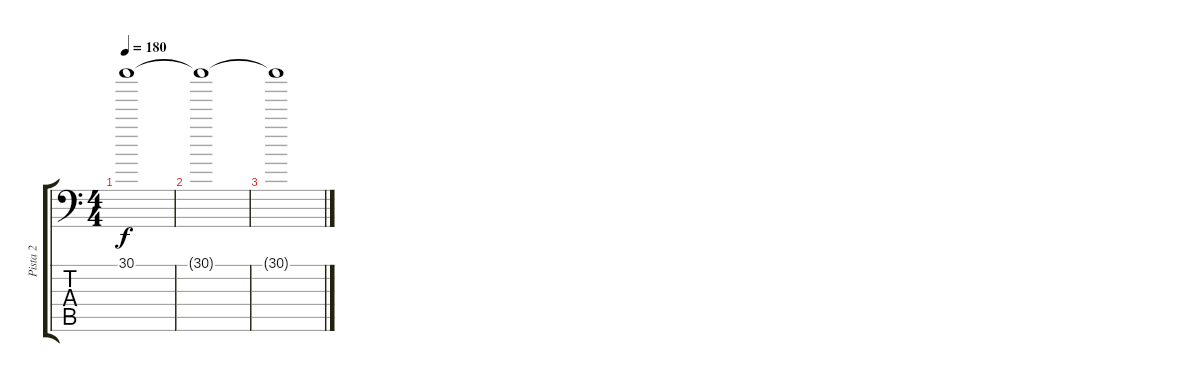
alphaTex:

\track ("Pista 2" "Pista 2") {instrument overdrivenguitar}
\staff {score tabs}
\tuning (B3 G3 D3 A2 E2 A1) {hide}
\ts (4 4)
\tempo 180
\clef f4
\ks c
30.1{t}.1{dy f} |
30.1{t}.1 |
30.1{t}.1
